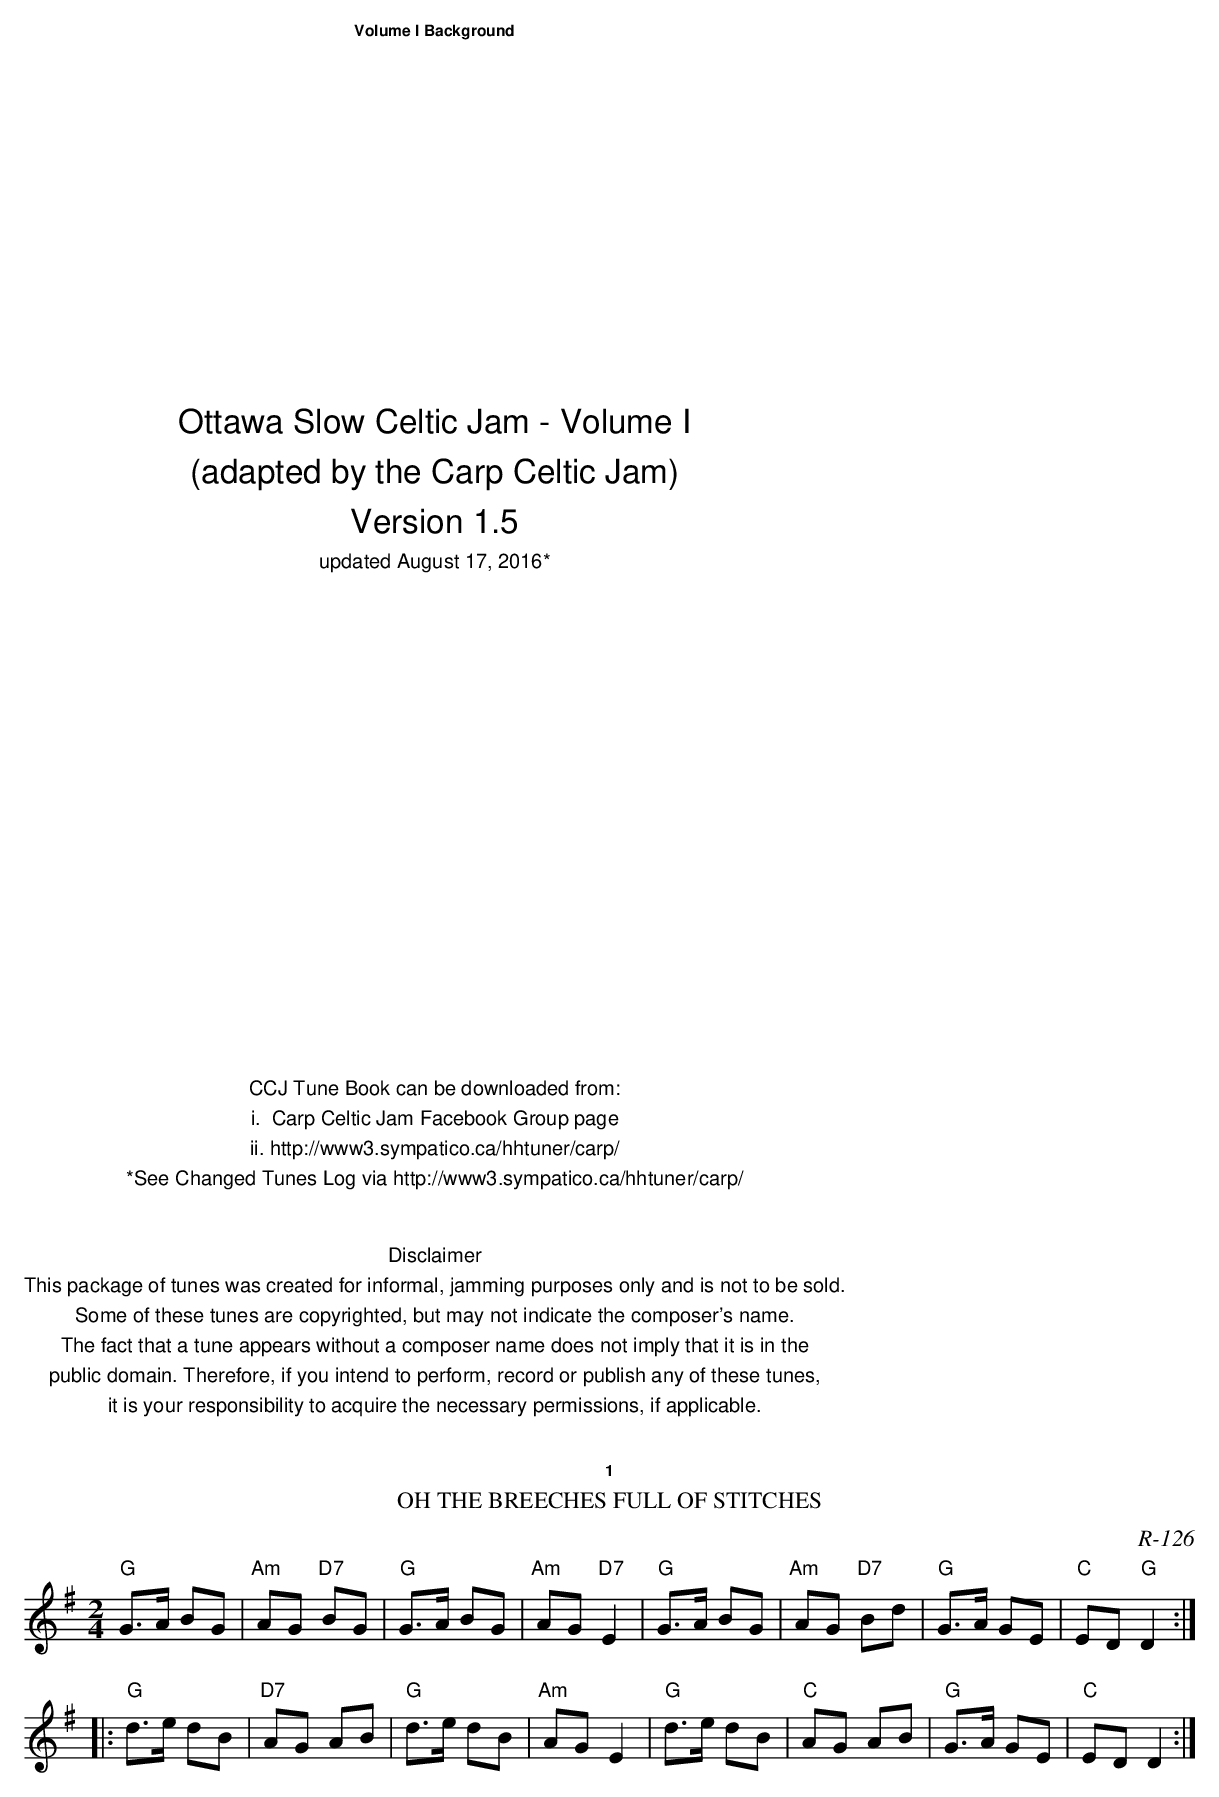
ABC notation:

X:1
T: Oh The Breeches Full of Stitches
C: R-126
M: 2/4
L: 1/16
K: Dmix
"G"G3A B2G2| "Am"A2G2 "D7"B2G2| "G"G3A B2G2| "Am"A2G2 "D7"E4|\
"G"G3A B2G2| "Am"A2G2 "D7"B2d2| "G"G3A G2E2| "C"E2D2 "G"D4 ::
"G"d3e d2B2| "D7"A2G2 A2B2| "G"d3e d2B2| "Am"A2G2 E4|\
"G"d3e d2B2| "C"A2G2 A2B2| "G"G3A G2E2| "C"E2D2 D4 :|
